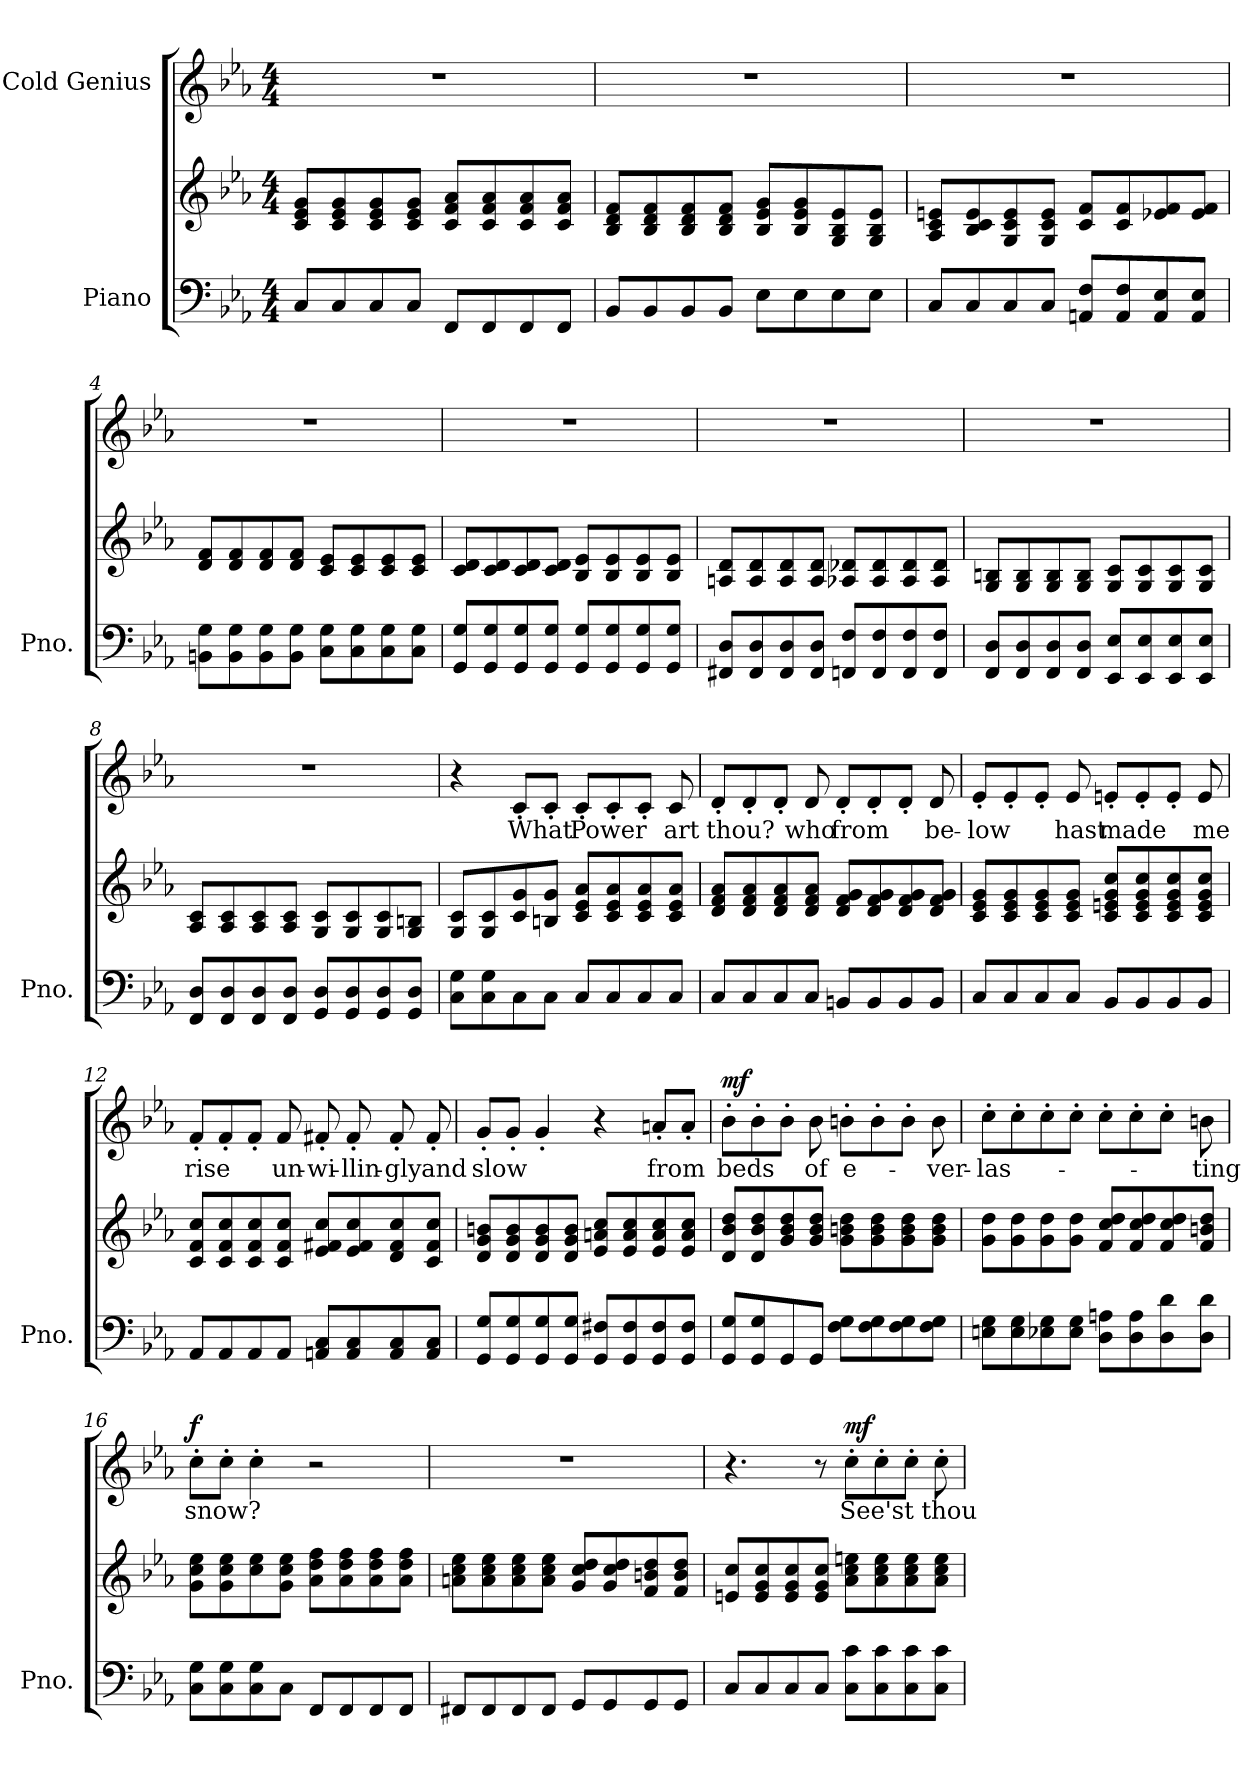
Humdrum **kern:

**kern	**kern	**kern	**text	**dynam
*part2	*part2	*part1	*part1	*part1
*staff3	*staff2	*staff1	*staff1	*staff1
*I"Piano	*	*I"Cold Genius	*	*
*I'Pno.	*	*	*	*
*clefF4	*clefG2	*clefG2	*	*
*k[b-e-a-]	*k[b-e-a-]	*k[b-e-a-]	*	*
*M4/4	*M4/4	*M4/4	*	*
*MM50	*MM50	*MM50	*	*
=1	=1	=1	=1	=1
8C/L	8c/ 8e-/ 8g/L	1r	.	.
8C/	8c/ 8e-/ 8g/	.	.	.
8C/	8c/ 8e-/ 8g/	.	.	.
8C/J	8c/ 8e-/ 8g/J	.	.	.
8FF/L	8c/ 8f/ 8a-/L	.	.	.
8FF/	8c/ 8f/ 8a-/	.	.	.
8FF/	8c/ 8f/ 8a-/	.	.	.
8FF/J	8c/ 8f/ 8a-/J	.	.	.
=2	=2	=2	=2	=2
8BB-/L	8B-/ 8d/ 8f/L	1r	.	.
8BB-/	8B-/ 8d/ 8f/	.	.	.
8BB-/	8B-/ 8d/ 8f/	.	.	.
8BB-/J	8B-/ 8d/ 8f/J	.	.	.
8E-\L	8B-/ 8e-/ 8g/L	.	.	.
8E-\	8B-/ 8e-/ 8g/	.	.	.
8E-\	8G/ 8B-/ 8e-/	.	.	.
8E-\J	8G/ 8B-/ 8e-/J	.	.	.
=3	=3	=3	=3	=3
8C/L	8A-/ 8c/ 8en/L	1r	.	.
8C/	8B-/ 8c/ 8e/	.	.	.
8C/	8G/ 8c/ 8e/	.	.	.
8C/J	8G/ 8c/ 8e/J	.	.	.
8AAn/ 8F/L	8c/ 8f/L	.	.	.
8AA/ 8F/	8c/ 8f/	.	.	.
8AA/ 8E-/	8e-X/ 8f/	.	.	.
8AA/ 8E-/J	8e-/ 8f/J	.	.	.
!!LO:LB:g=z
=4	=4	=4	=4	=4
8BBn\ 8G\L	8d/ 8f/L	1r	.	.
8BB\ 8G\	8d/ 8f/	.	.	.
8BB\ 8G\	8d/ 8f/	.	.	.
8BB\ 8G\J	8d/ 8f/J	.	.	.
8C\ 8G\L	8c/ 8e-/L	.	.	.
8C\ 8G\	8c/ 8e-/	.	.	.
8C\ 8G\	8c/ 8e-/	.	.	.
8C\ 8G\J	8c/ 8e-/J	.	.	.
=5	=5	=5	=5	=5
8GG/ 8G/L	8c/ 8d/L	1r	.	.
8GG/ 8G/	8c/ 8d/	.	.	.
8GG/ 8G/	8c/ 8d/	.	.	.
8GG/ 8G/J	8c/ 8d/J	.	.	.
8GG/ 8G/L	8B-/ 8e-/L	.	.	.
8GG/ 8G/	8B-/ 8e-/	.	.	.
8GG/ 8G/	8B-/ 8e-/	.	.	.
8GG/ 8G/J	8B-/ 8e-/J	.	.	.
=6	=6	=6	=6	=6
8FF#X/ 8D/L	8An/ 8d/L	1r	.	.
8FF#/ 8D/	8A/ 8d/	.	.	.
8FF#/ 8D/	8A/ 8d/	.	.	.
8FF#/ 8D/J	8A/ 8d/J	.	.	.
8FFn/ 8F/L	8A-X/ 8d-X/L	.	.	.
8FF/ 8F/	8A-/ 8d-/	.	.	.
8FF/ 8F/	8A-/ 8d-/	.	.	.
8FF/ 8F/J	8A-/ 8d-/J	.	.	.
!!LO:LB:g=z
=7	=7	=7	=7	=7
8FF/ 8D/L	8G/ 8Bn/L	1r	.	.
8FF/ 8D/	8G/ 8B/	.	.	.
8FF/ 8D/	8G/ 8B/	.	.	.
8FF/ 8D/J	8G/ 8B/J	.	.	.
8EE-/ 8E-/L	8G/ 8c/L	.	.	.
8EE-/ 8E-/	8G/ 8c/	.	.	.
8EE-/ 8E-/	8G/ 8c/	.	.	.
8EE-/ 8E-/J	8G/ 8c/J	.	.	.
=8	=8	=8	=8	=8
8FF/ 8D/L	8A-/ 8c/L	1r	.	.
8FF/ 8D/	8A-/ 8c/	.	.	.
8FF/ 8D/	8A-/ 8c/	.	.	.
8FF/ 8D/J	8A-/ 8c/J	.	.	.
8GG/ 8D/L	8G/ 8c/L	.	.	.
8GG/ 8D/	8G/ 8c/	.	.	.
8GG/ 8D/	8G/ 8c/	.	.	.
8GG/ 8D/J	8G/ 8Bn/J	.	.	.
=9	=9	=9	=9	=9
8C\ 8G\L	8G/ 8c/L	4r	.	.
8C\ 8G\	8G/ 8c/	.	.	.
!	!	!	!LO:LY:b	!
8C\	8c/ 8g/	8c'/L	What	.
8C\J	8Bn/ 8g/J	8c'/J	.	.
!	!	!	!LO:LY:b	!
8C/L	8c/ 8e-/ 8a-/L	8c'/L	Power	.
8C/	8c/ 8e-/ 8a-/	8c'/	.	.
8C/	8c/ 8e-/ 8a-/	8c'/J	.	.
!	!	!	!LO:LY:b	!
8C/J	8c/ 8e-/ 8a-/J	8c/	art	.
!!LO:PB:g=z
=10	=10	=10	=10	=10
!	!	!	!LO:LY:b	!
8C/L	8d/ 8f/ 8a-/L	8d'/L	thou?	.
8C/	8d/ 8f/ 8a-/	8d'/	.	.
8C/	8d/ 8f/ 8a-/	8d'/J	.	.
!	!	!	!LO:LY:b	!
8C/J	8d/ 8f/ 8a-/J	8d/	who	.
!	!	!	!LO:LY:b	!
8BBn/L	8d/ 8f/ 8g/L	8d'/L	from	.
8BB/	8d/ 8f/ 8g/	8d'/	.	.
8BB/	8d/ 8f/ 8g/	8d'/J	.	.
!	!	!	!LO:LY:b	!
8BB/J	8d/ 8f/ 8g/J	8d/	be-	.
=11	=11	=11	=11	=11
!	!	!	!LO:LY:b	!
8C/L	8c/ 8e-/ 8g/L	8e-'/L	-low	.
8C/	8c/ 8e-/ 8g/	8e-'/	.	.
8C/	8c/ 8e-/ 8g/	8e-'/J	.	.
!	!	!	!LO:LY:b	!
8C/J	8c/ 8e-/ 8g/J	8e-/	hast	.
!	!	!	!LO:LY:b	!
8BB-/L	8c/ 8en/ 8g/ 8cc/L	8en'/L	made	.
8BB-/	8c/ 8e/ 8g/ 8cc/	8e'/	.	.
8BB-/	8c/ 8e/ 8g/ 8cc/	8e'/J	.	.
!	!	!	!LO:LY:b	!
8BB-/J	8c/ 8e/ 8g/ 8cc/J	8e/	me	.
!!LO:LB:g=z
=12	=12	=12	=12	=12
!	!	!	!LO:LY:b	!
8AA-/L	8c/ 8f/ 8cc/L	8f'/L	rise	.
8AA-/	8c/ 8f/ 8cc/	8f'/	.	.
8AA-/	8c/ 8f/ 8cc/	8f'/J	.	.
!	!	!	!LO:LY:b	!
8AA-/J	8c/ 8f/ 8cc/J	8f/	un-	.
!	!	!	!LO:LY:b	!
8AAn/ 8C/L	8e-/ 8f#X/ 8cc/L	8f#X'/	-wi-	.
!	!	!	!LO:LY:b	!
8AA/ 8C/	8e-/ 8f#/ 8cc/	8f#'/	-llin-	.
!	!	!	!LO:LY:b	!
8AA/ 8C/	8d/ 8f#/ 8cc/	8f#'/	-gly	.
!	!	!	!LO:LY:b	!
8AA/ 8C/J	8c/ 8f#/ 8cc/J	8f#'/	and	.
=13	=13	=13	=13	=13
!	!	!	!LO:LY:b	!
8GG/ 8G/L	8d/ 8g/ 8bn/L	8g'/L	slow	.
8GG/ 8G/	8d/ 8g/ 8b/	8g'/J	.	.
8GG/ 8G/	8d/ 8g/ 8b/	4g'/	.	.
8GG/ 8G/J	8d/ 8g/ 8b/J	.	.	.
8GG/ 8F#X/L	8e-/ 8an/ 8cc/L	4r	.	.
8GG/ 8F#/	8e-/ 8a/ 8cc/	.	.	.
!	!	!	!LO:LY:b	!
8GG/ 8F#/	8e-/ 8a/ 8cc/	8an'/L	from	.
8GG/ 8F#/J	8e-/ 8a/ 8cc/J	8a'/J	.	.
=14	=14	=14	=14	=14
!	!	!	!LO:LY:b	!LO:DY:b
8GG/ 8G/L	8d/ 8b-/ 8dd/L	8b-'\L	beds	mf
8GG/ 8G/	8d/ 8b-/ 8dd/	8b-'\	.	.
8GG/	8g/ 8b-/ 8dd/	8b-'\J	.	.
!	!	!	!LO:LY:b	!
8GG/J	8g/ 8b-/ 8dd/J	8b-\	of	.
!	!	!	!LO:LY:b	!
8F\ 8G\L	8g\ 8bn\ 8dd\L	8bn'\L	e-	.
8F\ 8G\	8g\ 8b\ 8dd\	8b'\	.	.
8F\ 8G\	8g\ 8b\ 8dd\	8b'\J	.	.
!	!	!	!LO:LY:b	!
8F\ 8G\J	8g\ 8b\ 8dd\J	8b\	-ver-	.
!!LO:LB:g=z
=15	=15	=15	=15	=15
!	!	!	!LO:LY:b	!
8En\ 8G\L	8g\ 8dd\L	8cc'\L	-las-	.
8E\ 8G\	8g\ 8dd\	8cc'\	.	.
8E-X\ 8G\	8g\ 8dd\	8cc'\	.	.
8E-\ 8G\J	8g\ 8dd\J	8cc'\J	.	.
8D\ 8An\L	8f/ 8cc/ 8dd/L	8cc'\L	.	.
8D\ 8A\	8f/ 8cc/ 8dd/	8cc'\	.	.
8D\ 8d\	8f/ 8cc/ 8dd/	8cc'\J	.	.
!	!	!	!LO:LY:b	!
8D\ 8d\J	8f/ 8bn/ 8dd/J	8bn\	-ting	.
=16	=16	=16	=16	=16
!	!	!	!LO:LY:b	!LO:DY:b
8C\ 8G\L	8g\ 8cc\ 8ee-\L	8cc'\L	snow?	f
8C\ 8G\	8g\ 8cc\ 8ee-\	8cc'\J	.	.
8C\ 8G\	8cc\ 8ee-\	4cc'\	.	.
8C\J	8g\ 8cc\ 8ee-\J	.	.	.
8FF/L	8a-\ 8dd\ 8ff\L	2r	.	.
8FF/	8a-\ 8dd\ 8ff\	.	.	.
8FF/	8a-\ 8dd\ 8ff\	.	.	.
8FF/J	8a-\ 8dd\ 8ff\J	.	.	.
=17	=17	=17	=17	=17
8FF#X/L	8an\ 8cc\ 8ee-\L	1r	.	.
8FF#/	8a\ 8cc\ 8ee-\	.	.	.
8FF#/	8a\ 8cc\ 8ee-\	.	.	.
8FF#/J	8a\ 8cc\ 8ee-\J	.	.	.
8GG/L	8g/ 8cc/ 8dd/L	.	.	.
8GG/	8g/ 8cc/ 8dd/	.	.	.
8GG/	8f/ 8bn/ 8dd/	.	.	.
8GG/J	8f/ 8b/ 8dd/J	.	.	.
!!LO:PB:g=z
=18	=18	=18	=18	=18
8C/L	8en/ 8cc/L	4.r	.	.
8C/	8e/ 8g/ 8cc/	.	.	.
8C/	8e/ 8g/ 8cc/	.	.	.
8C/J	8e/ 8g/ 8cc/J	8r	.	.
!	!	!	!LO:LY:b	!LO:DY:b
8C\ 8c\L	8a-\ 8cc\ 8een\L	8cc'\L	See'st	mf
8C\ 8c\	8a-\ 8cc\ 8ee\	8cc'\	.	.
8C\ 8c\	8a-\ 8cc\ 8ee\	8cc'\J	.	.
!	!	!	!LO:LY:b	!
8C\ 8c\J	8a-\ 8cc\ 8ee\J	8cc'\	thou	.
=	=	=	=	=
*-	*-	*-	*-	*-
